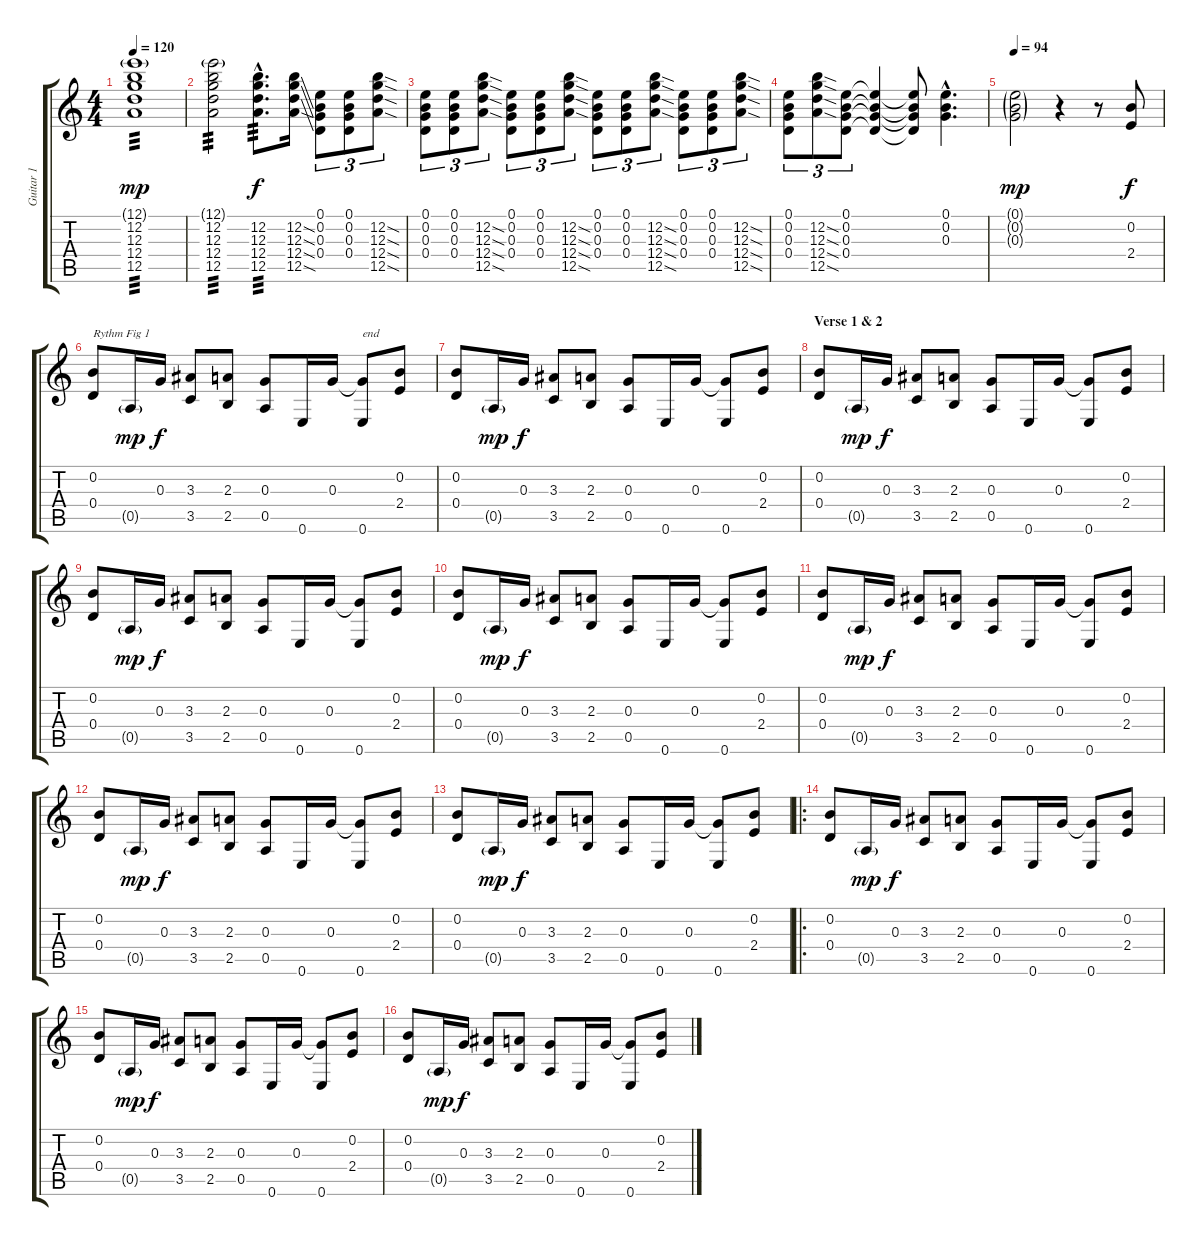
\track ("Guitar 1" "Guitar 1") {instrument acousticguitarnylon}
\staff {score tabs}
\tuning (E4 B3 G3 D3 A2 E2) {hide}
\ts (4 4)
\tempo 120
\clef g2
\ks c
(12.1{g} 12.2 12.3 12.4 12.5).1{tp 3 dy mp instrument acousticguitarnylon} |
(12.1{g} 12.2 12.3 12.4 12.5).2{tp 3} (12.2{hac} 12.3{hac} 12.4{hac} 12.5{hac}).8{d tp 3 dy f} (12.2{ss} 12.3{ss} 12.4{ss} 12.5{sod}).16 (0.1 0.2 0.3 0.4).8{tu (3 2)} (0.1 0.2 0.3 0.4).8{tu (3 2)} (12.2{sod} 12.3{sod} 12.4{sod} 12.5{sod}).8{tu (3 2)} |
(0.1 0.2 0.3 0.4).8{tu (3 2)} (0.1 0.2 0.3 0.4).8{tu (3 2)} (12.2{sod} 12.3{sod} 12.4{sod} 12.5{sod}).8{tu (3 2)} (0.1 0.2 0.3 0.4).8{tu (3 2)} (0.1 0.2 0.3 0.4).8{tu (3 2)} (12.2{sod} 12.3{sod} 12.4{sod} 12.5{sod}).8{tu (3 2)} (0.1 0.2 0.3 0.4).8{tu (3 2)} (0.1 0.2 0.3 0.4).8{tu (3 2)} (12.2{sod} 12.3{sod} 12.4{sod} 12.5{sod}).8{tu (3 2)} (0.1 0.2 0.3 0.4).8{tu (3 2)} (0.1 0.2 0.3 0.4).8{tu (3 2)} (12.2{sod} 12.3{sod} 12.4{sod} 12.5{sod}).8{tu (3 2)} |
(0.1 0.2 0.3 0.4).8{tu (3 2)} (12.2{sod} 12.3{sod} 12.4{sod} 12.5{sod}).8{tu (3 2)} (0.1 0.2 0.3 0.4).8{tu (3 2)} (0.1{t} 0.2{t} 0.3{t} 0.4{t}).4 (0.1{t} 0.2{t} 0.3{t} 0.4{t}).8 (0.1{hac} 0.2{hac} 0.3{hac}).4{d} |
\tempo 94
(0.1{g} 0.2{g} 0.3{g}).2{dy mp} r.4 r.8 (0.2 2.4).8{dy f} |
(0.2 0.4).8{txt "Rythm Fig 1"} 0.5{g}.16{dy mp} 0.3.16{dy f} (3.3 3.5).8 (2.3 2.5).8 (0.3 0.5).8 0.6.16 0.3.16 (0.3{t} 0.6).8{txt "end"} (0.2 2.4).8 |
(0.2 0.4).8 0.5{g}.16{dy mp} 0.3.16{dy f} (3.3 3.5).8 (2.3 2.5).8 (0.3 0.5).8 0.6.16 0.3.16 (0.3{t} 0.6).8 (0.2 2.4).8 |
\section ("" "Verse 1 & 2")
(0.2 0.4).8 0.5{g}.16{dy mp} 0.3.16{dy f} (3.3 3.5).8 (2.3 2.5).8 (0.3 0.5).8 0.6.16 0.3.16 (0.3{t} 0.6).8 (0.2 2.4).8 |
(0.2 0.4).8 0.5{g}.16{dy mp} 0.3.16{dy f} (3.3 3.5).8 (2.3 2.5).8 (0.3 0.5).8 0.6.16 0.3.16 (0.3{t} 0.6).8 (0.2 2.4).8 |
(0.2 0.4).8 0.5{g}.16{dy mp} 0.3.16{dy f} (3.3 3.5).8 (2.3 2.5).8 (0.3 0.5).8 0.6.16 0.3.16 (0.3{t} 0.6).8 (0.2 2.4).8 |
(0.2 0.4).8 0.5{g}.16{dy mp} 0.3.16{dy f} (3.3 3.5).8 (2.3 2.5).8 (0.3 0.5).8 0.6.16 0.3.16 (0.3{t} 0.6).8 (0.2 2.4).8 |
(0.2 0.4).8 0.5{g}.16{dy mp} 0.3.16{dy f} (3.3 3.5).8 (2.3 2.5).8 (0.3 0.5).8 0.6.16 0.3.16 (0.3{t} 0.6).8 (0.2 2.4).8 |
(0.2 0.4).8 0.5{g}.16{dy mp} 0.3.16{dy f} (3.3 3.5).8 (2.3 2.5).8 (0.3 0.5).8 0.6.16 0.3.16 (0.3{t} 0.6).8 (0.2 2.4).8 |
\ro
(0.2 0.4).8 0.5{g}.16{dy mp} 0.3.16{dy f} (3.3 3.5).8 (2.3 2.5).8 (0.3 0.5).8 0.6.16 0.3.16 (0.3{t} 0.6).8 (0.2 2.4).8 |
(0.2 0.4).8 0.5{g}.16{dy mp} 0.3.16{dy f} (3.3 3.5).8 (2.3 2.5).8 (0.3 0.5).8 0.6.16 0.3.16 (0.3{t} 0.6).8 (0.2 2.4).8 |
(0.2 0.4).8 0.5{g}.16{dy mp} 0.3.16{dy f} (3.3 3.5).8 (2.3 2.5).8 (0.3 0.5).8 0.6.16 0.3.16 (0.3{t} 0.6).8 (0.2 2.4).8
